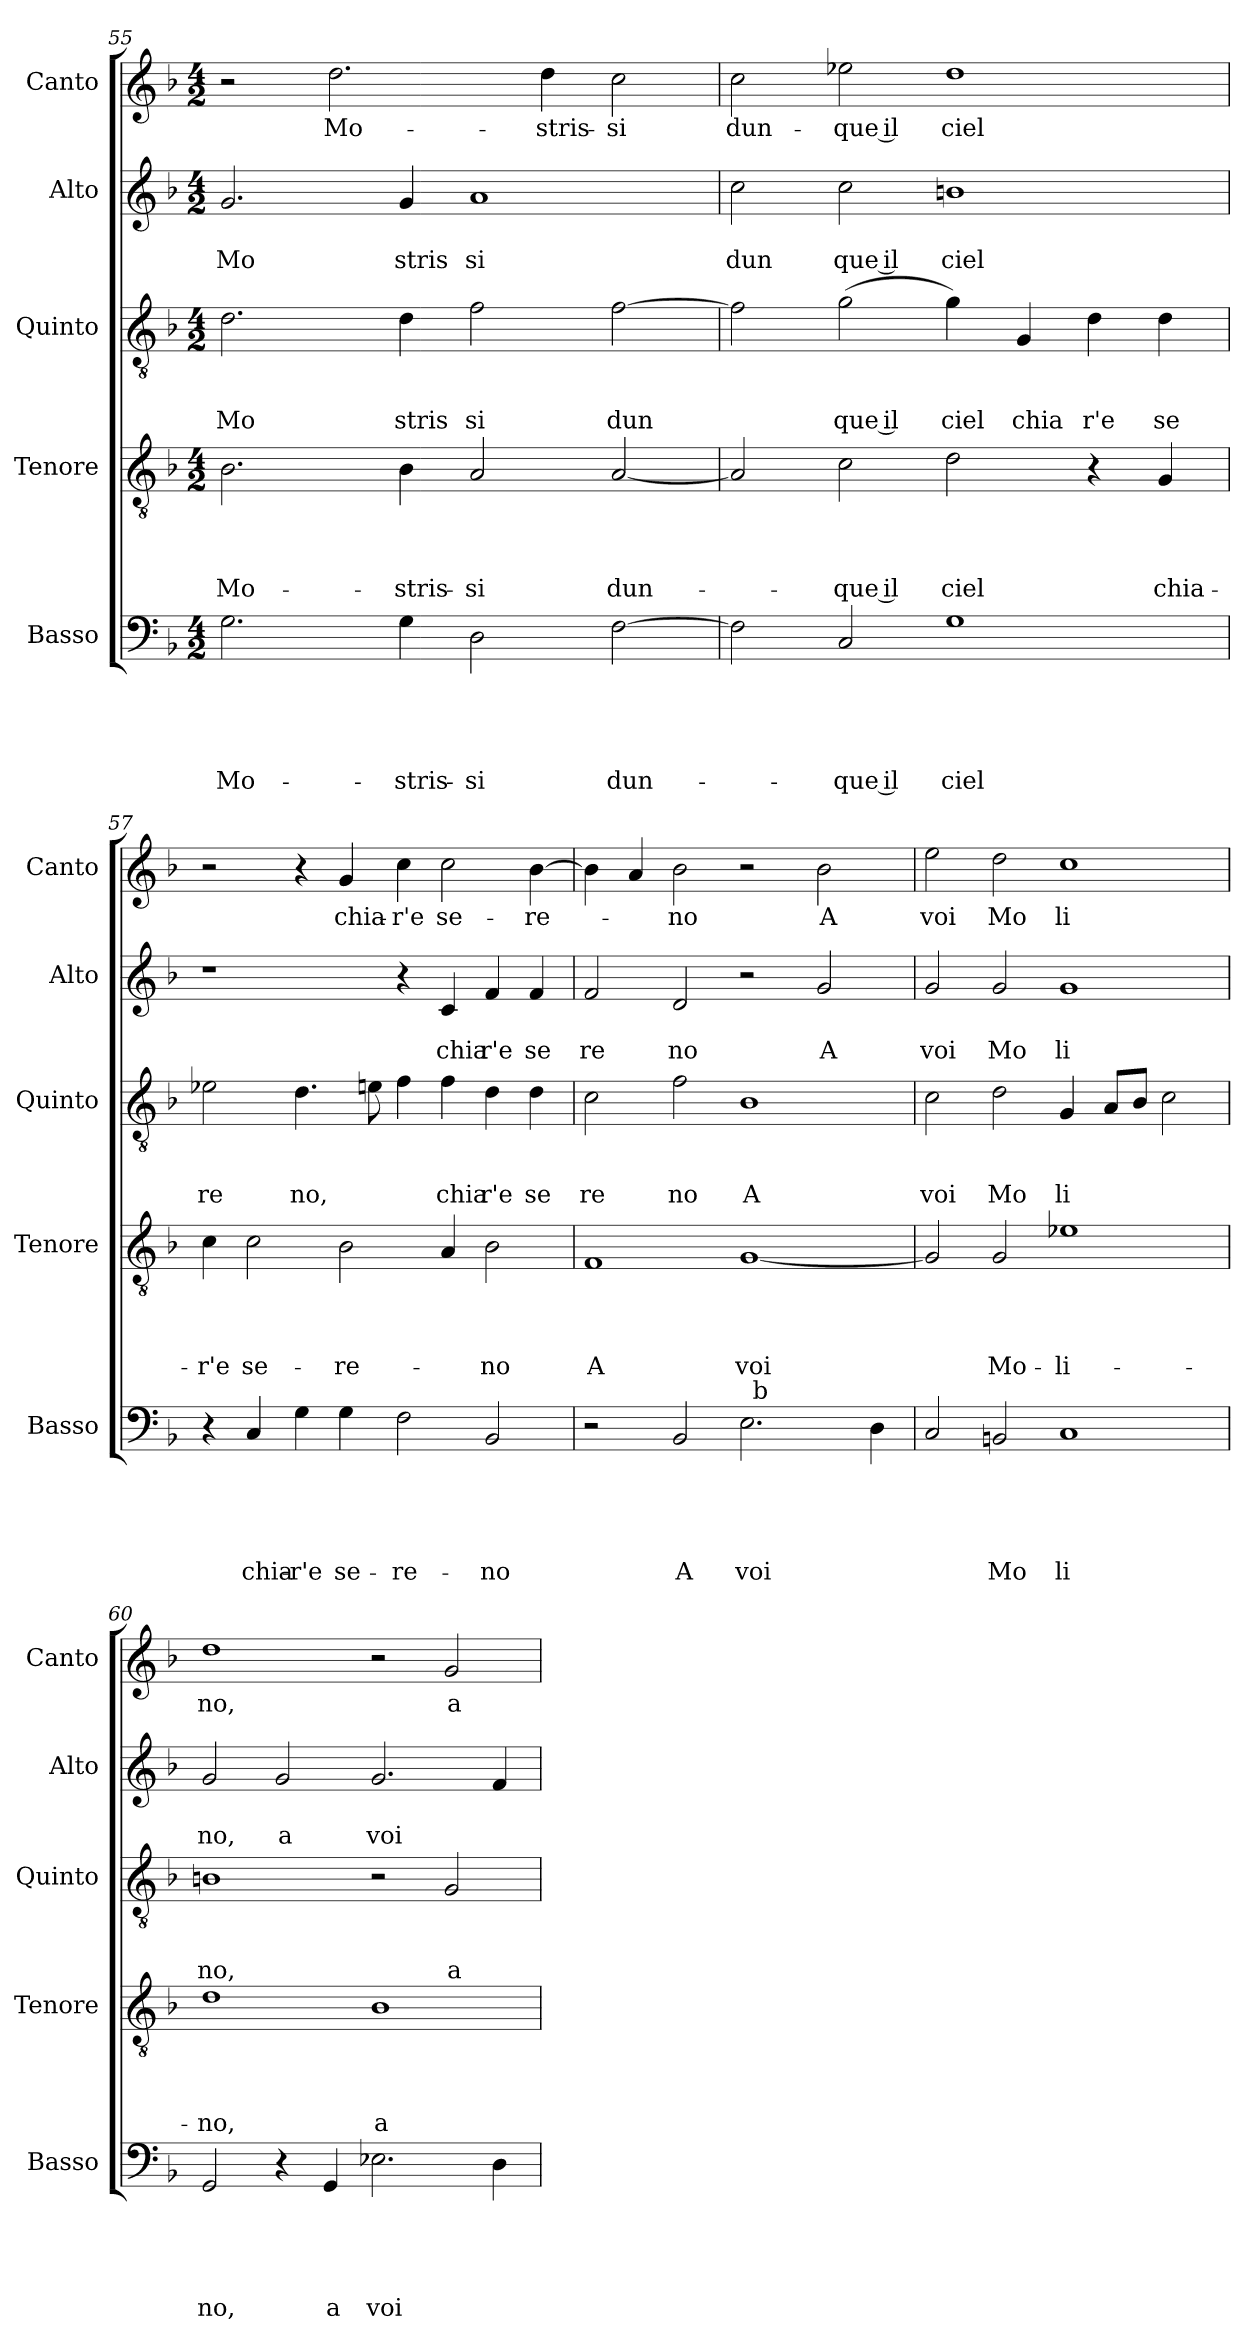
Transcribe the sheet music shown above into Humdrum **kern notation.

**kern	**text	**text	**text	**text	**text	**kern	**text	**text	**text	**text	**kern	**text	**text	**text	**kern	**text	**text	**kern	**text
*part5	*part5	*part5	*part5	*part5	*part5	*part4	*part4	*part4	*part4	*part4	*part3	*part3	*part3	*part3	*part2	*part2	*part2	*part1	*part1
*staff5	*staff5	*staff5	*staff5	*staff5	*staff5	*staff4	*staff4	*staff4	*staff4	*staff4	*staff3	*staff3	*staff3	*staff3	*staff2	*staff2	*staff2	*staff1	*staff1
*I"Basso	*	*	*	*	*	*I"Tenore	*	*	*	*	*I"Quinto	*	*	*	*I"Alto	*	*	*I"Canto	*
*I'Basso	*	*	*	*	*	*I'Tenore	*	*	*	*	*I'Quinto	*	*	*	*I'Alto	*	*	*I'Canto	*
*clefF4	*	*	*	*	*	*clefGv2	*	*	*	*	*clefGv2	*	*	*	*clefG2	*	*	*clefG2	*
*k[b-]	*	*	*	*	*	*k[b-]	*	*	*	*	*k[b-]	*	*	*	*k[b-]	*	*	*k[b-]	*
*F:	*	*	*	*	*	*F:	*	*	*	*	*F:	*	*	*	*F:	*	*	*F:	*
*M4/2	*	*	*	*	*	*M4/2	*	*	*	*	*M4/2	*	*	*	*M4/2	*	*	*M4/2	*
=55	=55	=55	=55	=55	=55	=55	=55	=55	=55	=55	=55	=55	=55	=55	=55	=55	=55	=55	=55
!	!	!	!	!	!LO:LY:b	!	!	!	!	!LO:LY:b	!	!	!	!LO:LY:b	!	!	!LO:LY:b	!	!
2.G\	.	.	.	.	Mo-	2.B-\	.	.	.	Mo-	2.d\	.	.	Mo	2.g/	.	Mo	2r	.
!	!	!	!	!	!	!	!	!	!	!	!	!	!	!	!	!	!	!	!LO:LY:b
.	.	.	.	.	.	.	.	.	.	.	.	.	.	.	.	.	.	2.dd\	Mo-
!	!	!	!	!	!LO:LY:b	!	!	!	!	!LO:LY:b	!	!	!	!LO:LY:b	!	!	!LO:LY:b	!	!
4G\	.	.	.	.	-stris-	4B-\	.	.	.	-stris-	4d\	.	.	stris	4g/	.	stris	.	.
!	!	!	!	!	!LO:LY:b	!	!	!	!	!LO:LY:b	!	!	!	!LO:LY:b	!	!	!LO:LY:b	!	!
2D\	.	.	.	.	-si	2A/	.	.	.	-si	2f\	.	.	si	1a	.	si	.	.
!	!	!	!	!	!	!	!	!	!	!	!	!	!	!	!	!	!	!	!LO:LY:b
.	.	.	.	.	.	.	.	.	.	.	.	.	.	.	.	.	.	4dd\	-stris-
!	!	!	!	!	!LO:LY:b	!	!	!	!	!LO:LY:b	!	!	!	!LO:LY:b	!	!	!	!	!LO:LY:b
[>2F\	.	.	.	.	dun-	[<2A/	.	.	.	dun-	[>2f\	.	.	dun	.	.	.	2cc\	-si
=56	=56	=56	=56	=56	=56	=56	=56	=56	=56	=56	=56	=56	=56	=56	=56	=56	=56	=56	=56
!	!	!	!	!	!	!	!	!	!	!	!	!	!	!	!	!	!LO:LY:b	!	!LO:LY:b
2F\]	.	.	.	.	.	2A/]	.	.	.	.	2f\]	.	.	.	2cc\	.	dun	2cc\	dun-
!	!	!	!	!	!LO:LY:b:rj	!	!	!	!	!LO:LY:b:rj	!	!	!	!LO:LY:b:rj	!	!	!LO:LY:b:rj	!	!LO:LY:b:rj
2C/	.	.	.	.	-que il	2c\	.	.	.	-que il	(<2g\	.	.	que il	2cc\	.	que il	2ee-X\	-que il
!	!	!	!	!	!LO:LY:b	!	!	!	!	!LO:LY:b	!	!	!	!LO:LY:b	!	!	!LO:LY:b	!	!LO:LY:b
1G	.	.	.	.	ciel	2d\	.	.	.	ciel	4g\)	.	.	ciel	1bn	.	ciel	1dd	ciel
!	!	!	!	!	!	!	!	!	!	!	!	!	!	!LO:LY:b	!	!	!	!	!
.	.	.	.	.	.	.	.	.	.	.	4G/	.	.	chia	.	.	.	.	.
!	!	!	!	!	!	!	!	!	!	!	!	!	!	!LO:LY:b	!	!	!	!	!
.	.	.	.	.	.	4r	.	.	.	.	4d\	.	.	r'e	.	.	.	.	.
!	!	!	!	!	!	!	!	!	!	!LO:LY:b	!	!	!	!LO:LY:b	!	!	!	!	!
.	.	.	.	.	.	4G/	.	.	.	chia-	4d\	.	.	se	.	.	.	.	.
=57	=57	=57	=57	=57	=57	=57	=57	=57	=57	=57	=57	=57	=57	=57	=57	=57	=57	=57	=57
!	!	!	!	!	!	!	!	!	!	!LO:LY:b	!	!	!	!LO:LY:b	!	!	!	!	!
4r	.	.	.	.	.	4c\	.	.	.	-r'e	2e-X\	.	.	re	1r	.	.	2r	.
!	!	!	!	!	!LO:LY:b	!	!	!	!	!LO:LY:b	!	!	!	!	!	!	!	!	!
4C/	.	.	.	.	chia-	2c\	.	.	.	se-	.	.	.	.	.	.	.	.	.
!	!	!	!	!	!LO:LY:b	!	!	!	!	!	!	!	!	!LO:LY:b	!	!	!	!	!
4G\	.	.	.	.	-r'e	.	.	.	.	.	4.d\	.	.	no,	.	.	.	4r	.
!	!	!	!	!	!LO:LY:b	!	!	!	!	!LO:LY:b	!	!	!	!	!	!	!	!	!LO:LY:b
4G\	.	.	.	.	se-	2B-\	.	.	.	-re-	.	.	.	.	.	.	.	4g/	chia-
.	.	.	.	.	.	.	.	.	.	.	8en\	.	.	.	.	.	.	.	.
!	!	!	!	!	!LO:LY:b	!	!	!	!	!	!	!	!	!	!	!	!	!	!LO:LY:b
2F\	.	.	.	.	-re-	.	.	.	.	.	4f\	.	.	.	4r	.	.	4cc\	-r'e
!	!	!	!	!	!	!	!	!	!	!	!	!	!	!LO:LY:b	!	!	!LO:LY:b	!	!LO:LY:b
.	.	.	.	.	.	4A/	.	.	.	.	4f\	.	.	chia	4c/	.	chia	2cc\	se-
!	!	!	!	!	!LO:LY:b	!	!	!	!	!LO:LY:b	!	!	!	!LO:LY:b	!	!	!LO:LY:b	!	!
2BB-/	.	.	.	.	-no	2B-\	.	.	.	-no	4d\	.	.	r'e	4f/	.	r'e	.	.
!	!	!	!	!	!	!	!	!	!	!	!	!	!	!LO:LY:b	!	!	!LO:LY:b	!	!LO:LY:b
.	.	.	.	.	.	.	.	.	.	.	4d\	.	.	se	4f/	.	se	[>4b-\	-re-
!!LO:PB:g=z
=58	=58	=58	=58	=58	=58	=58	=58	=58	=58	=58	=58	=58	=58	=58	=58	=58	=58	=58	=58
!	!	!	!	!	!	!	!	!	!	!LO:LY:b	!	!	!	!LO:LY:b	!	!	!LO:LY:b	!	!
*^	*	*	*	*	*	*	*	*	*	*	*	*	*	*	*	*	*	*	*
2r	1ryy	.	.	.	.	.	1F	.	.	.	A	2c\	.	.	re	2f/	.	re	4b-\]	.
.	.	.	.	.	.	.	.	.	.	.	.	.	.	.	.	.	.	.	4a/	.
!	!	!	!	!	!	!LO:LY:b	!	!	!	!	!	!	!	!	!LO:LY:b	!	!	!LO:LY:b	!	!LO:LY:b
2BB-/	.	.	.	.	.	A	.	.	.	.	.	2f\	.	.	no	2d/	.	no	2b-\	-no
!	!	!	!	!	!	!LO:LY:b	!	!	!	!	!LO:LY:b	!	!	!	!LO:LY:b	!	!	!	!	!
2.E\	32ryy	.	.	.	.	voi	[<1G	.	.	.	voi	1B-	.	.	A	2r	.	.	2r	.
!	!LO:TX:a:t=b	!	!	!	!	!	!	!	!	!	!	!	!	!	!	!	!	!	!	!
.	2ryy	.	.	.	.	.	.	.	.	.	.	.	.	.	.	.	.	.	.	.
!	!	!	!	!	!	!	!	!	!	!	!	!	!	!	!	!	!	!LO:LY:b	!	!LO:LY:b
.	.	.	.	.	.	.	.	.	.	.	.	.	.	.	.	2g/	.	A	2b-\	A
.	4...ryy	.	.	.	.	.	.	.	.	.	.	.	.	.	.	.	.	.	.	.
4D\	.	.	.	.	.	.	.	.	.	.	.	.	.	.	.	.	.	.	.	.
=59	=59	=59	=59	=59	=59	=59	=59	=59	=59	=59	=59	=59	=59	=59	=59	=59	=59	=59	=59	=59
!	!	!	!	!	!	!	!	!	!	!	!	!	!	!	!LO:LY:b	!	!	!LO:LY:b	!	!LO:LY:b
*v	*v	*	*	*	*	*	*	*	*	*	*	*	*	*	*	*	*	*	*	*
2C/	.	.	.	.	.	2G/]	.	.	.	.	2c\	.	.	voi	2g/	.	voi	2ee\	voi
!	!	!	!	!	!LO:LY:b	!	!	!	!	!LO:LY:b	!	!	!	!LO:LY:b	!	!	!LO:LY:b	!	!LO:LY:b
2BBn/	.	.	.	.	Mo	2G/	.	.	.	Mo-	2d\	.	.	Mo	2g/	.	Mo	2dd\	Mo
!	!	!	!	!	!LO:LY:b	!	!	!	!	!LO:LY:b	!	!	!	!LO:LY:b	!	!	!LO:LY:b	!	!LO:LY:b
1C	.	.	.	.	li	1e-X	.	.	.	-li-	4G/	.	.	li	1g	.	li	1cc	li
.	.	.	.	.	.	.	.	.	.	.	8A/L	.	.	.	.	.	.	.	.
.	.	.	.	.	.	.	.	.	.	.	8B-/J	.	.	.	.	.	.	.	.
.	.	.	.	.	.	.	.	.	.	.	2c\	.	.	.	.	.	.	.	.
=60	=60	=60	=60	=60	=60	=60	=60	=60	=60	=60	=60	=60	=60	=60	=60	=60	=60	=60	=60
!	!	!	!	!	!LO:LY:b	!	!	!	!	!LO:LY:b	!	!	!	!LO:LY:b	!	!	!LO:LY:b	!	!LO:LY:b
2GG/	.	.	.	.	no,	1d	.	.	.	-no,	1Bn	.	.	no,	2g/	.	no,	1dd	no,
!	!	!	!	!	!	!	!	!	!	!	!	!	!	!	!	!	!LO:LY:b	!	!
4r	.	.	.	.	.	.	.	.	.	.	.	.	.	.	2g/	.	a	.	.
!	!	!	!	!	!LO:LY:b	!	!	!	!	!	!	!	!	!	!	!	!	!	!
4GG/	.	.	.	.	a	.	.	.	.	.	.	.	.	.	.	.	.	.	.
!	!	!	!	!	!LO:LY:b	!	!	!	!	!LO:LY:b	!	!	!	!	!	!	!LO:LY:b	!	!
2.E-X\	.	.	.	.	voi	1B-	.	.	.	a	2r	.	.	.	2.g/	.	voi	2r	.
!	!	!	!	!	!	!	!	!	!	!	!	!	!	!LO:LY:b	!	!	!	!	!LO:LY:b
.	.	.	.	.	.	.	.	.	.	.	2G/	.	.	a	.	.	.	2g/	a
4D\	.	.	.	.	.	.	.	.	.	.	.	.	.	.	4f/	.	.	.	.
=	=	=	=	=	=	=	=	=	=	=	=	=	=	=	=	=	=	=	=
*-	*-	*-	*-	*-	*-	*-	*-	*-	*-	*-	*-	*-	*-	*-	*-	*-	*-	*-	*-
